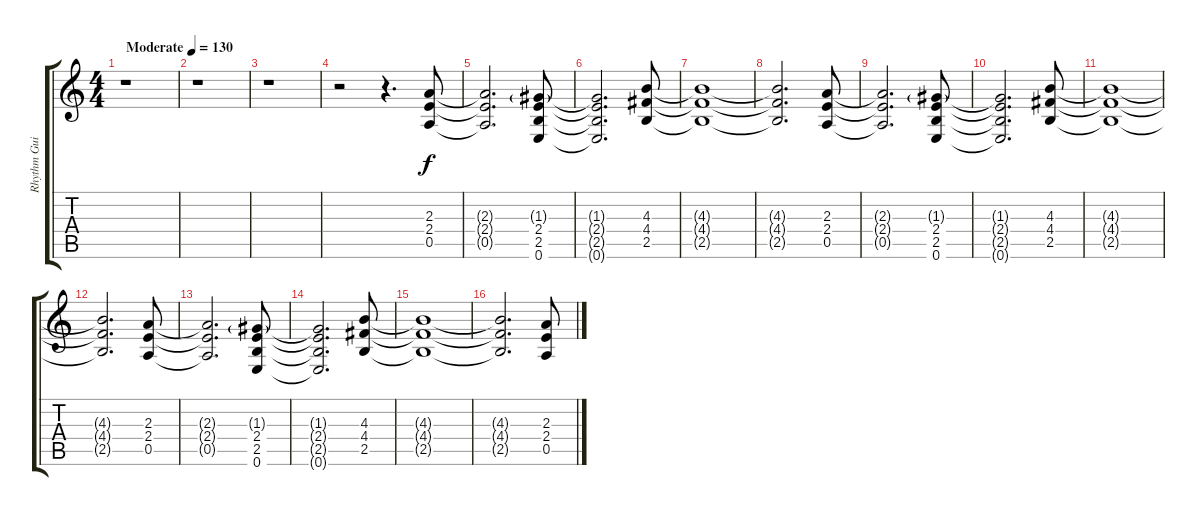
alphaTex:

\track ("Rhythm Guitar 2" "Rhythm Gui") {instrument overdrivenguitar}
\staff {score tabs}
\tuning (E4 B3 G3 D3 A2 E2) {hide}
\ts (4 4)
\tempo (130 "Moderate")
\clef g2
\ks c
r.1{dy f instrument overdrivenguitar} |
r.1 |
r.1 |
r.2 r.4{d} (2.3 2.4 0.5).8 |
(2.3{t} 2.4{t} 0.5{t}).2{d} (1.3{g} 2.4 2.5 0.6).8 |
(1.3{t} 2.4{t} 2.5{t} 0.6{t}).2{d} (4.3 4.4 2.5).8 |
(4.3{t} 4.4{t} 2.5{t}).1 |
(4.3{t} 4.4{t} 2.5{t}).2{d} (2.3 2.4 0.5).8 |
(2.3{t} 2.4{t} 0.5{t}).2{d} (1.3{g} 2.4 2.5 0.6).8 |
(1.3{t} 2.4{t} 2.5{t} 0.6{t}).2{d} (4.3 4.4 2.5).8 |
(4.3{t} 4.4{t} 2.5{t}).1 |
(4.3{t} 4.4{t} 2.5{t}).2{d} (2.3 2.4 0.5).8 |
(2.3{t} 2.4{t} 0.5{t}).2{d} (1.3{g} 2.4 2.5 0.6).8 |
(1.3{t} 2.4{t} 2.5{t} 0.6{t}).2{d} (4.3 4.4 2.5).8 |
(4.3{t} 4.4{t} 2.5{t}).1 |
(4.3{t} 4.4{t} 2.5{t}).2{d} (2.3 2.4 0.5).8
